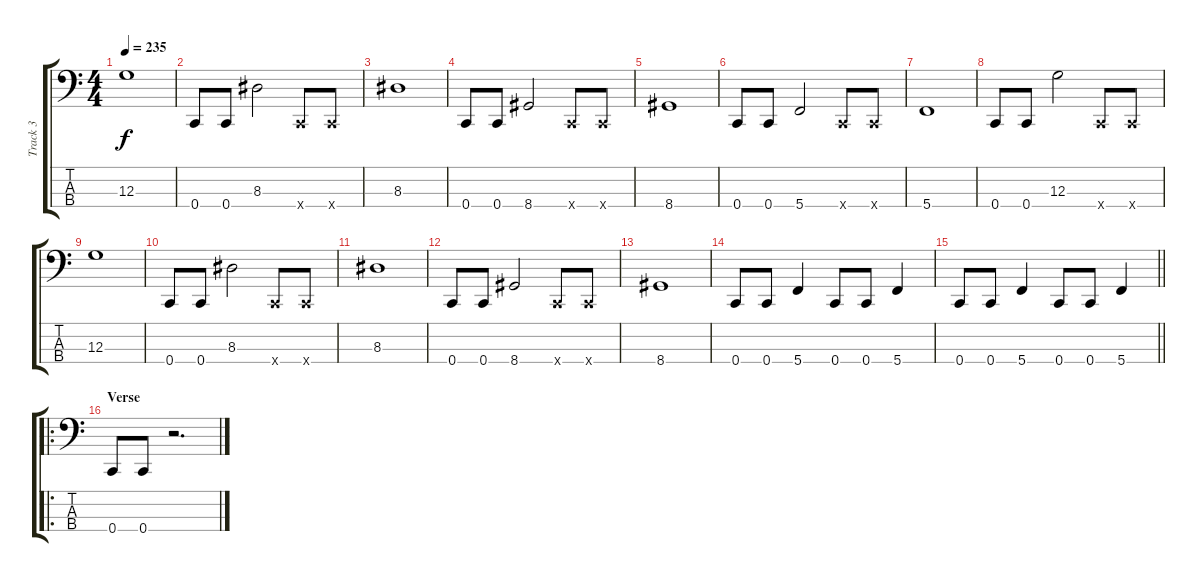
\track ("Track 3" "Track 3") {instrument electricbassfinger}
\staff {score tabs}
\tuning (F2 C2 G1 C1) {hide}
\ts (4 4)
\tempo 235
\clef f4
\ks c
12.3.1{dy f} |
0.4.8 0.4.8 8.3.2 0.4{x}.8 0.4{x}.8 |
8.3.1 |
0.4.8 0.4.8 8.4.2 0.4{x}.8 0.4{x}.8 |
8.4.1 |
0.4.8 0.4.8 5.4.2 0.4{x}.8 0.4{x}.8 |
5.4.1 |
0.4.8 0.4.8 12.3.2 0.4{x}.8 0.4{x}.8 |
12.3.1 |
0.4.8 0.4.8 8.3.2 0.4{x}.8 0.4{x}.8 |
8.3.1 |
0.4.8 0.4.8 8.4.2 0.4{x}.8 0.4{x}.8 |
8.4.1 |
0.4.8 0.4.8 5.4.4 0.4.8 0.4.8 5.4.4 |
\barLineRight lightlight
0.4.8 0.4.8 5.4.4 0.4.8 0.4.8 5.4.4 |
\ro
\section ("" "Verse")
0.4.8 0.4.8 r.2{d}
